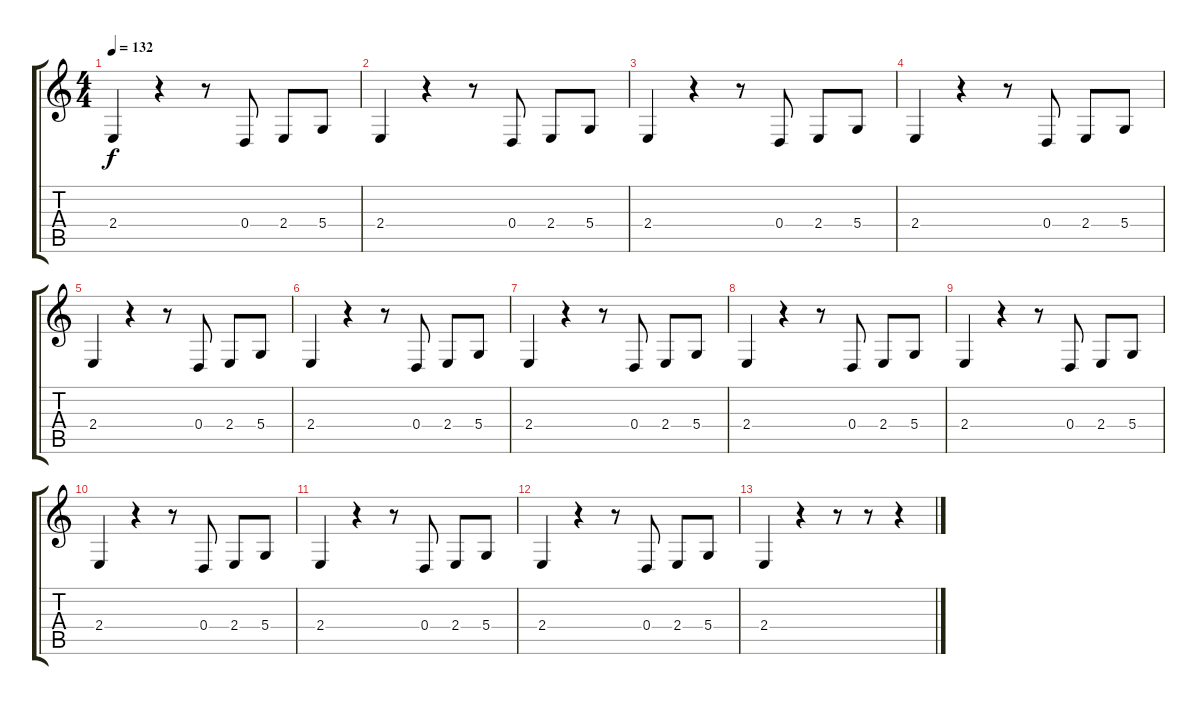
\track "" {instrument englishhorn}
\staff {score tabs}
\tuning (E4 B3 G3 D3 A2 E2) {hide}
\ts (4 4)
\tempo 132
\clef g2
\ks c
2.4.4{dy f} r.4 r.8 0.4.8 2.4.8 5.4.8 |
2.4.4 r.4 r.8 0.4.8 2.4.8 5.4.8 |
2.4.4 r.4 r.8 0.4.8 2.4.8 5.4.8 |
2.4.4 r.4 r.8 0.4.8 2.4.8 5.4.8 |
2.4.4 r.4 r.8 0.4.8 2.4.8 5.4.8 |
2.4.4 r.4 r.8 0.4.8 2.4.8 5.4.8 |
2.4.4 r.4 r.8 0.4.8 2.4.8 5.4.8 |
2.4.4 r.4 r.8 0.4.8 2.4.8 5.4.8 |
2.4.4 r.4 r.8 0.4.8 2.4.8 5.4.8 |
2.4.4 r.4 r.8 0.4.8 2.4.8 5.4.8 |
2.4.4 r.4 r.8 0.4.8 2.4.8 5.4.8 |
2.4.4 r.4 r.8 0.4.8 2.4.8 5.4.8 |
2.4.4 r.4 r.8 r.8 r.4
